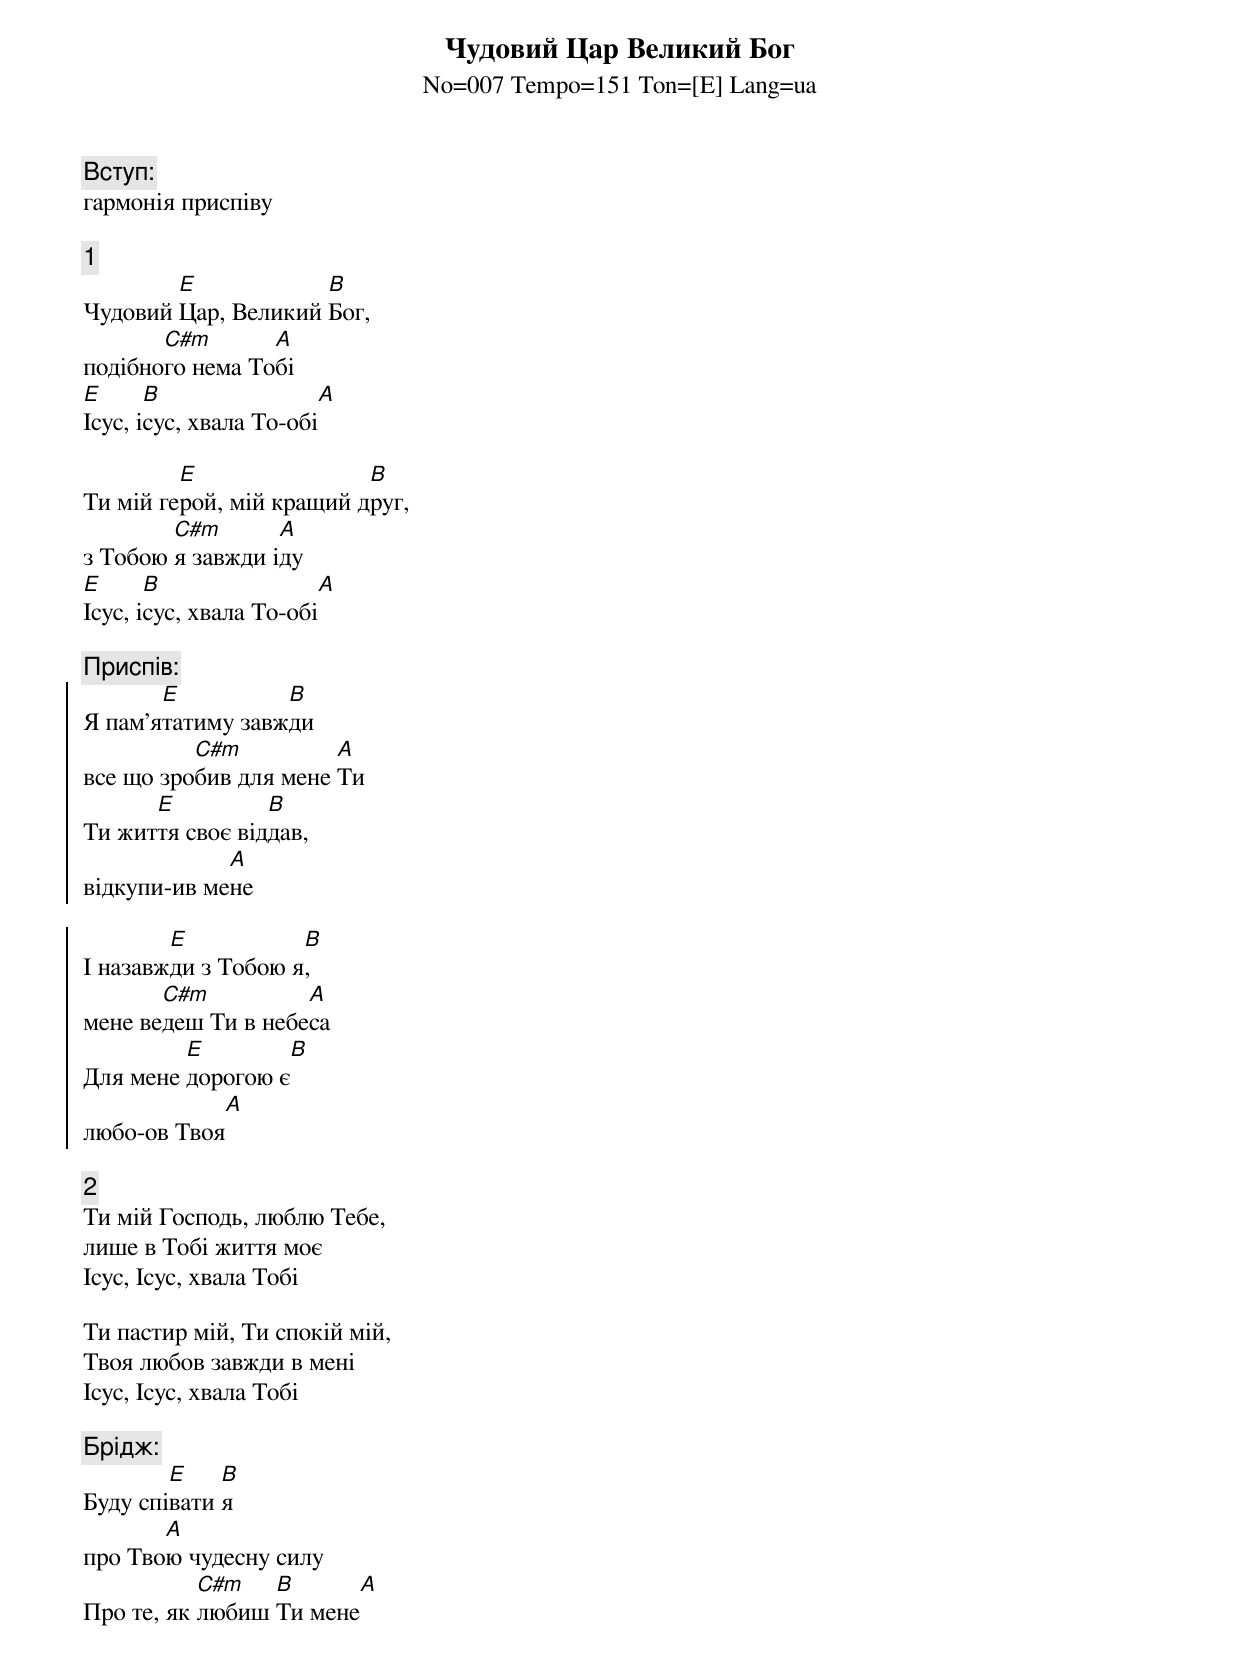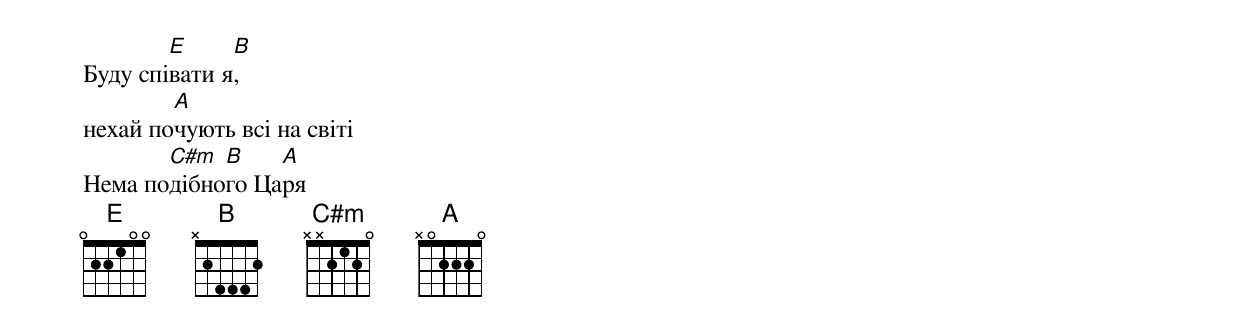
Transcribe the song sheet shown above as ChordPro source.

{title:Чудовий Цар Великий Бог}
{subtitle:No=007 Tempo=151 Ton=[E] Lang=ua}

{c: Вступ:}
гармонія приспіву

{c: 1}
Чудовий [E]Цар, Великий [B]Бог,
подібно[C#m]го нема То[A]бі
[E]Ісус, і[B]сус, хвала То-обі[A]

Ти мій ге[E]рой, мій кращий д[B]руг,
з Тобою [C#m]я завжди і[A]ду
[E]Ісус, і[B]сус, хвала То-обі[A]

{c: Приспів:}
{soc}
Я пам'я[E]татиму завж[B]ди
все що зро[C#m]бив для мене [A]Ти
Ти жит[E]тя своє від[B]дав,
відкупи-ив ме[A]не

І назавж[E]ди з Тобою я[B],
мене ве[C#m]деш Ти в небе[A]са
Для мене [E]дорогою є[B]
любо-ов Твоя[A]
{eoc}

{c: 2}
Ти мій Господь, люблю Тебе,
лише в Тобі життя моє
Ісус, Ісус, хвала Тобі

Ти пастир мій, Ти спокій мій,
Твоя любов завжди в мені
Ісус, Ісус, хвала Тобі

{c: Брідж:}
{sob}
Буду спі[E]вати [B]я
про Тво[A]ю чудесну силу
Про те, як [C#m]любиш [B]Ти мене[A]

Буду спі[E]вати я[B],
нехай по[A]чують всі на світі
Нема по[C#m]дібно[B]го Ца[A]ря
{eob}
